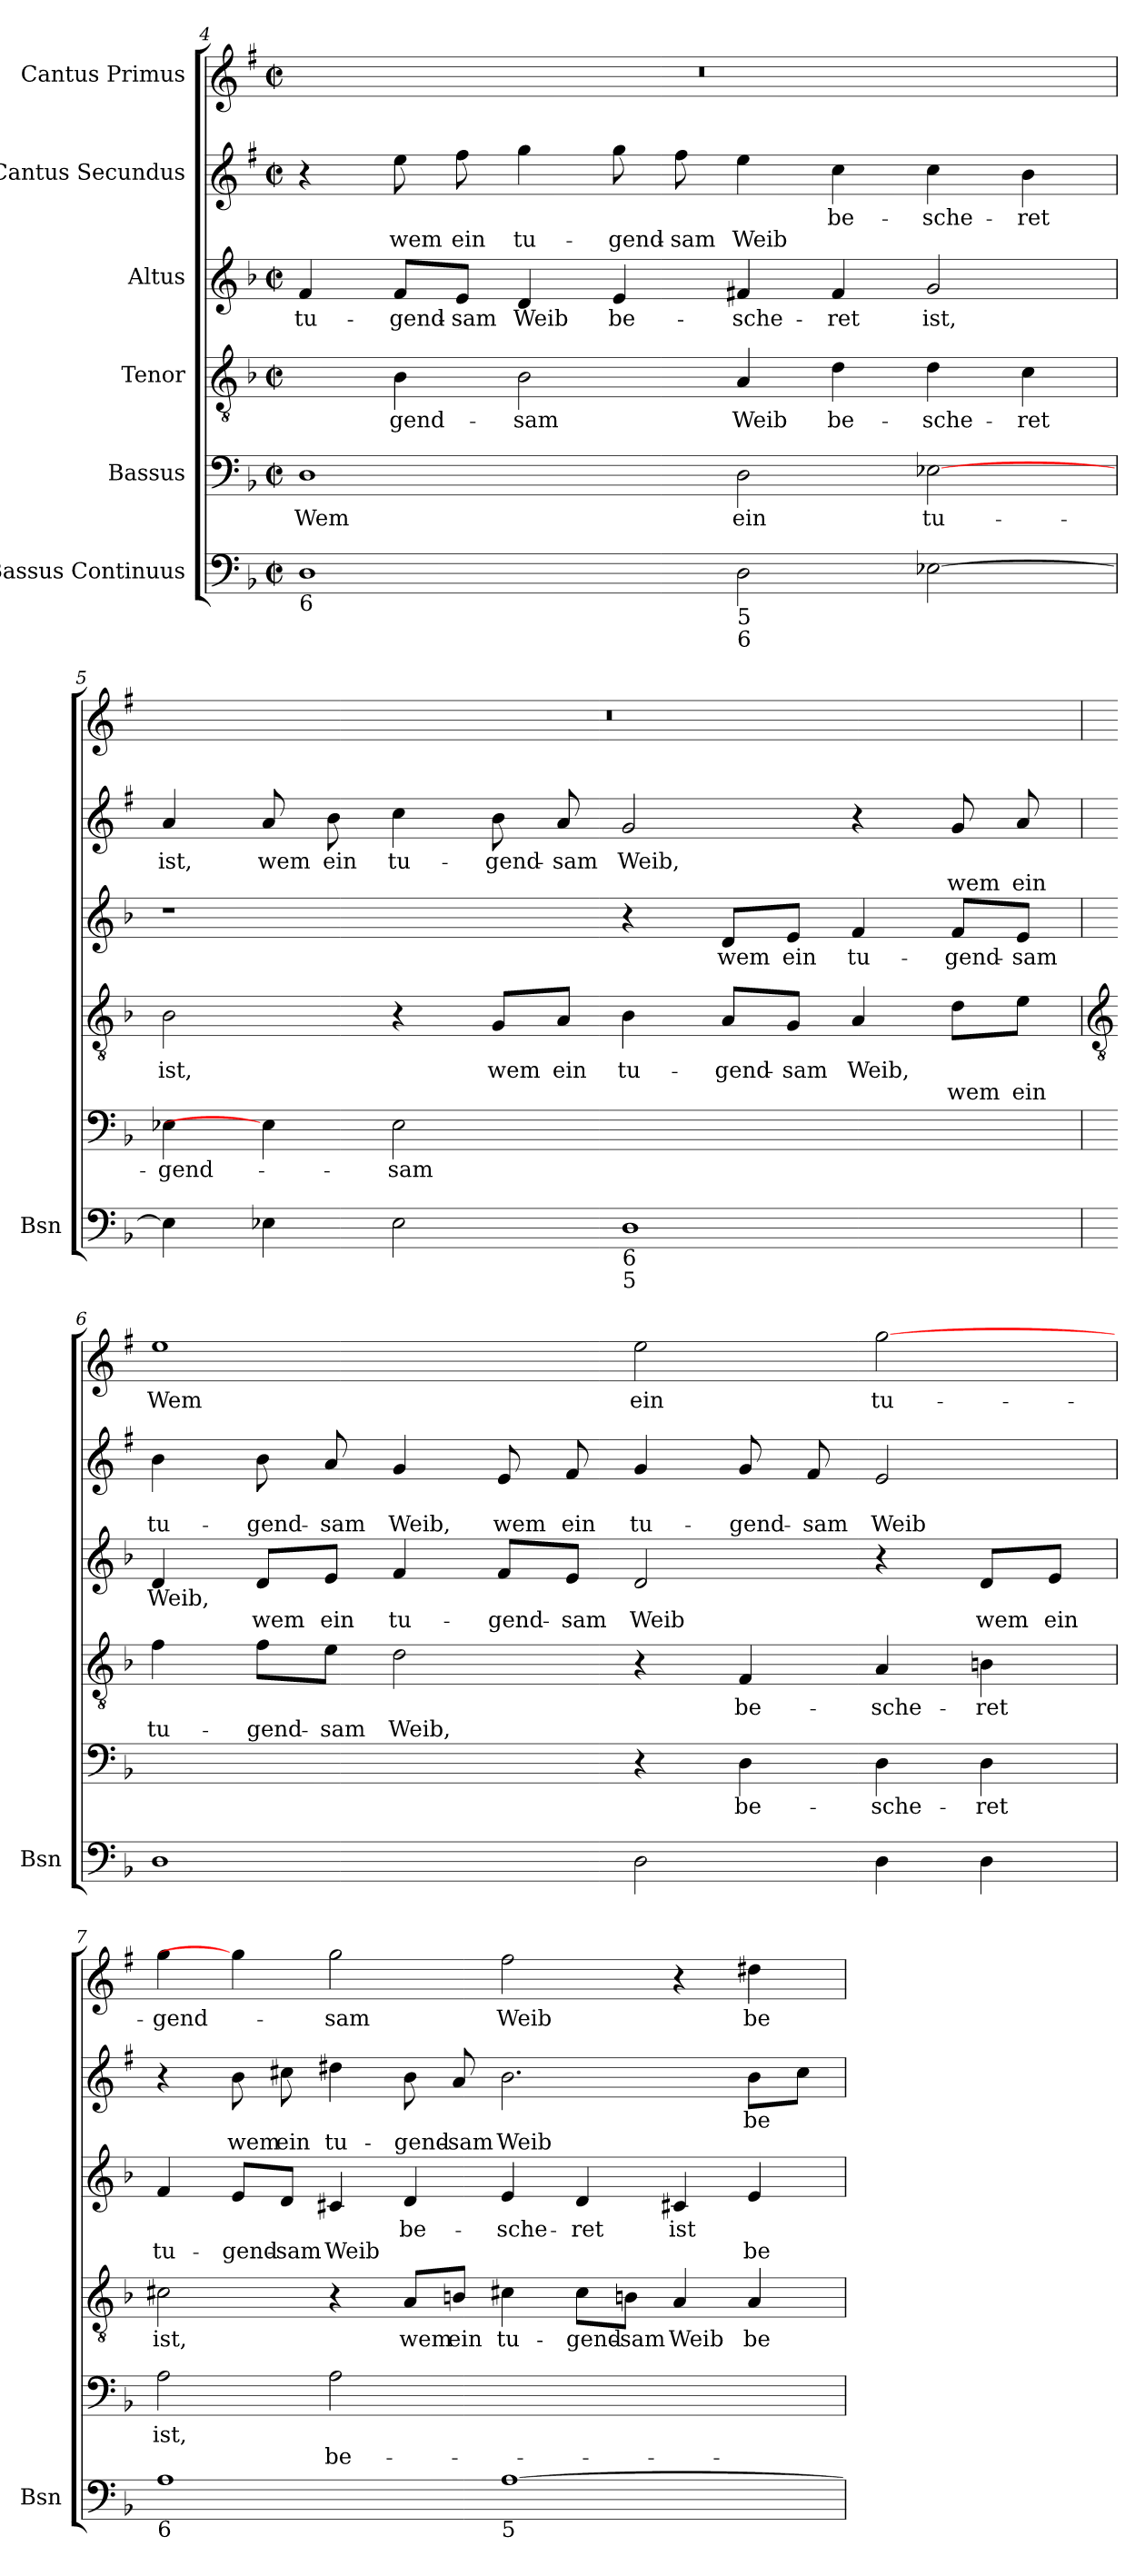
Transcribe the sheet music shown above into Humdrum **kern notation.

**kern	**kern	**text	**text	**kern	**text	**text	**kern	**text	**text	**kern	**text	**text	**kern	**text
*part6	*part5	*part5	*part5	*part4	*part4	*part4	*part3	*part3	*part3	*part2	*part2	*part2	*part1	*part1
*staff6	*staff5	*staff5	*staff5	*staff4	*staff4	*staff4	*staff3	*staff3	*staff3	*staff2	*staff2	*staff2	*staff1	*staff1
*I"Bassus Continuus	*I"Bassus	*	*	*I"Tenor	*	*	*I"Altus	*	*	*I"Cantus Secundus	*	*	*I"Cantus Primus	*
*I'Bsn	*	*	*	*	*	*	*	*	*	*	*	*	*	*
!!LO:LB:g=z
*clefF4	*clefF4	*	*	*clefGv2	*	*	*clefG2	*	*	*clefG2	*	*	*clefG2	*
*	*	*	*	*	*	*	*	*	*	*ITrd1c2	*	*	*ITrd1c2	*
*k[b-]	*k[b-]	*	*	*k[b-]	*	*	*k[b-]	*	*	*k[b-]	*	*	*k[b-]	*
*F:	*F:	*	*	*F:	*	*	*F:	*	*	*F:	*	*	*F:	*
*M4/2	*M4/2	*	*	*M4/2	*	*	*M4/2	*	*	*M4/2	*	*	*M4/2	*
*met(c|)	*met(c|)	*	*	*met(c|)	*	*	*met(c|)	*	*	*met(c|)	*	*	*met(c|)	*
=4	=4	=4	=4	=4	=4	=4	=4	=4	=4	=4	=4	=4	=4	=4
!LO:TX:b:t=6	!	!	!	!	!	!	!	!	!	!	!	!	!	!
!	!	!LO:LY:b	!	!	!	!	!	!LO:LY:b	!	!	!	!	!	!
1D	1D	Wem	.	4B-yy]	.	.	4f	tu-	.	4r	.	.	0r	.
!	!	!	!	!	!LO:LY:b	!	!	!LO:LY:b	!	!	!	!LO:LY:b	!	!
.	.	.	.	4B-	-gend-	.	8f/L	-gend-	.	8dd	.	wem	.	.
!	!	!	!	!	!	!	!	!LO:LY:b	!	!	!	!LO:LY:b	!	!
.	.	.	.	.	.	.	8e/J	-sam	.	8ee	.	ein	.	.
!	!	!	!	!	!LO:LY:b	!	!	!LO:LY:b	!	!	!	!LO:LY:b	!	!
.	.	.	.	2B-	-sam	.	4d	Weib	.	4ff	.	tu-	.	.
!	!	!	!	!	!	!	!	!LO:LY:b	!	!	!	!LO:LY:b	!	!
.	.	.	.	.	.	.	4e	be-	.	8ff	.	-gend-	.	.
!	!	!	!	!	!	!	!	!	!	!	!	!LO:LY:b	!	!
.	.	.	.	.	.	.	.	.	.	8ee	.	-sam	.	.
!LO:TX:b:t=5	!	!	!	!	!	!	!	!	!	!	!	!	!	!
!LO:TX:b:t=6	!	!	!	!	!	!	!	!	!	!	!	!	!	!
!	!	!LO:LY:b	!	!	!LO:LY:b	!	!	!LO:LY:b	!	!	!	!LO:LY:b	!	!
2D	2D	ein	.	4A	Weib	.	4f#X	-sche-	.	4dd	.	Weib	.	.
!	!	!	!	!	!LO:LY:b	!	!	!LO:LY:b	!	!	!LO:LY:b	!	!	!
.	.	.	.	4d	be-	.	4f#	-ret	.	4b-	be-	.	.	.
!	!	!LO:LY:b	!	!	!LO:LY:b	!	!	!LO:LY:b	!	!	!LO:LY:b	!	!	!
[2E-X	[2E-X	tu-	.	4d	-sche-	.	2g	ist,	.	4b-	-sche-	.	.	.
!	!	!	!	!	!LO:LY:b	!	!	!	!	!	!LO:LY:b	!	!	!
.	.	.	.	4c	-ret	.	.	.	.	4a	-ret	.	.	.
=5	=5	=5	=5	=5	=5	=5	=5	=5	=5	=5	=5	=5	=5	=5
!	!	!LO:LY:b	!	!	!LO:LY:b	!	!	!	!	!	!LO:LY:b	!	!	!
4E-]	4E-	-gend-	.	2B-	ist,	.	1r	.	.	4g	ist,	.	0r	.
!	!	!	!	!	!	!	!	!	!	!	!LO:LY:b	!	!	!
4E-	4E-]	.	.	.	.	.	.	.	.	8g	wem	.	.	.
!	!	!	!	!	!	!	!	!	!	!	!LO:LY:b	!	!	!
.	.	.	.	.	.	.	.	.	.	8a	ein	.	.	.
!	!	!LO:LY:b	!	!	!	!	!	!	!	!	!LO:LY:b	!	!	!
2E-	2E-	-sam	.	4r	.	.	.	.	.	4b-	tu-	.	.	.
!	!	!	!	!	!LO:LY:b	!	!	!	!	!	!LO:LY:b	!	!	!
.	.	.	.	8G/L	wem	.	.	.	.	8a	-gend-	.	.	.
!	!	!	!	!	!LO:LY:b	!	!	!	!	!	!LO:LY:b	!	!	!
.	.	.	.	8A/J	ein	.	.	.	.	8g	-sam	.	.	.
!LO:TX:b:t=6	!	!	!	!	!	!	!	!	!	!	!	!	!	!
!LO:TX:b:t=5	!	!	!	!	!	!	!	!	!	!	!	!	!	!
!	!	!LO:LY:b	!	!	!LO:LY:b	!	!	!	!	!	!LO:LY:b	!	!	!
1D	[2Dyy	Weib,	.	4B-	tu-	.	4r	.	.	2f	Weib,	.	.	.
!	!	!	!	!	!LO:LY:b	!	!	!LO:LY:b	!	!	!	!	!	!
.	.	.	.	8A/L	-gend-	.	8d/L	wem	.	.	.	.	.	.
!	!	!	!	!	!LO:LY:b	!	!	!LO:LY:b	!	!	!	!	!	!
.	.	.	.	8G/J	-sam	.	8e/J	ein	.	.	.	.	.	.
!	!	!	!	!	!LO:LY:b	!	!	!LO:LY:b	!	!	!	!	!	!
.	4.Dyy_	.	.	4A	Weib,	.	4f	tu-	.	4r	.	.	.	.
!	!	!	!	!	!	!LO:LY:b	!	!LO:LY:b	!	!	!	!LO:LY:b	!	!
.	.	.	.	8d\L	.	wem	8f/L	-gend-	.	8f	.	wem	.	.
!	!	!	!	!	!	!LO:LY:b	!	!LO:LY:b	!	!	!	!LO:LY:b	!	!
.	8Dyy_	.	.	8e\J	.	ein	8e/J	-sam	.	8g	.	ein	.	.
!!LO:LB:g=z
=6	=6	=6	=6	=6	=6	=6	=6	=6	=6	=6	=6	=6	=6	=6
*	*	*	*	*clefGv2	*	*	*	*	*	*	*	*	*	*
!	!	!	!	!	!	!LO:LY:b	!	!LO:LY:b	!	!	!	!LO:LY:b	!	!LO:LY:b
1D	2Dyy_	.	.	4f	.	tu-	4d	Weib,	.	4a	.	tu-	1dd	Wem
!	!	!	!	!	!	!LO:LY:b	!	!	!LO:LY:b	!	!	!LO:LY:b	!	!
.	.	.	.	8f\L	.	-gend-	8d/L	.	wem	8a	.	-gend-	.	.
!	!	!	!	!	!	!LO:LY:b	!	!	!LO:LY:b	!	!	!LO:LY:b	!	!
.	.	.	.	8e\J	.	-sam	8e/J	.	ein	8g	.	-sam	.	.
!	!	!	!	!	!	!LO:LY:b	!	!	!LO:LY:b	!	!	!LO:LY:b	!	!
.	4.Dyy_	.	.	2d	.	Weib,	4f	.	tu-	4f	.	Weib,	.	.
!	!	!	!	!	!	!	!	!	!LO:LY:b	!	!	!LO:LY:b	!	!
.	.	.	.	.	.	.	8f/L	.	-gend-	8d	.	wem	.	.
!	!	!	!	!	!	!	!	!	!LO:LY:b	!	!	!LO:LY:b	!	!
.	8Dyy]	.	.	.	.	.	8e/J	.	-sam	8e	.	ein	.	.
!	!	!	!	!	!	!	!	!	!LO:LY:b	!	!	!LO:LY:b	!	!LO:LY:b
2D	4r	.	.	4r	.	.	2d	.	Weib	4f	.	tu-	2dd	ein
!	!	!LO:LY:b	!	!	!LO:LY:b	!	!	!	!	!	!	!LO:LY:b	!	!
.	4D	be-	.	4F	be-	.	.	.	.	8f	.	-gend-	.	.
!	!	!	!	!	!	!	!	!	!	!	!	!LO:LY:b	!	!
.	.	.	.	.	.	.	.	.	.	8e	.	-sam	.	.
!	!	!LO:LY:b	!	!	!LO:LY:b	!	!	!	!	!	!	!LO:LY:b	!	!LO:LY:b
4D	4D	-sche-	.	4A	-sche-	.	4r	.	.	2d	.	Weib	[2ff	tu-
!	!	!LO:LY:b	!	!	!LO:LY:b	!	!	!	!LO:LY:b	!	!	!	!	!
4D	4D	-ret	.	4Bn	-ret	.	8d/L	.	wem	.	.	.	.	.
!	!	!	!	!	!	!	!	!	!LO:LY:b	!	!	!	!	!
.	.	.	.	.	.	.	8e/J	.	ein	.	.	.	.	.
=7	=7	=7	=7	=7	=7	=7	=7	=7	=7	=7	=7	=7	=7	=7
!LO:TX:b:t=6	!	!	!	!	!	!	!	!	!	!	!	!	!	!
!	!	!LO:LY:b	!	!	!LO:LY:b	!	!	!	!LO:LY:b	!	!	!	!	!LO:LY:b
1A	2A	ist,	.	2c#X	ist,	.	4f	.	tu-	4r	.	.	4ff	-gend-
!	!	!	!	!	!	!	!	!	!LO:LY:b	!	!	!LO:LY:b	!	!
.	.	.	.	.	.	.	8e/L	.	-gend-	8a	.	wem	4ff]	.
!	!	!	!	!	!	!	!	!	!LO:LY:b	!	!	!LO:LY:b	!	!
.	.	.	.	.	.	.	8d/J	.	-sam	8bn	.	ein	.	.
!	!	!	!LO:LY:b	!	!	!	!	!	!LO:LY:b	!	!	!LO:LY:b	!	!LO:LY:b
.	2A	.	be-	4r	.	.	4c#X	.	Weib	4cc#X	.	tu-	2ff	-sam
!	!	!	!	!	!LO:LY:b	!	!	!LO:LY:b	!	!	!	!LO:LY:b	!	!
.	.	.	.	8A/L	wem	.	4d	be-	.	8a	.	-gend-	.	.
!	!	!	!	!	!LO:LY:b	!	!	!	!	!	!	!LO:LY:b	!	!
.	.	.	.	8Bn/J	ein	.	.	.	.	8g	.	-sam	.	.
!LO:TX:b:t=5	!	!	!	!	!	!	!	!	!	!	!	!	!	!
!	!	!	!LO:LY:b	!	!LO:LY:b	!	!	!LO:LY:b	!	!	!	!LO:LY:b	!	!LO:LY:b
[1A	[2.Ayy	.	-sche-	4c#X	tu-	.	4e	-sche-	.	2.a	.	Weib	2ee	Weib
!	!	!	!	!	!LO:LY:b	!	!	!LO:LY:b	!	!	!	!	!	!
.	.	.	.	8c#\L	-gend-	.	4d	-ret	.	.	.	.	.	.
!	!	!	!	!	!LO:LY:b	!	!	!	!	!	!	!	!	!
.	.	.	.	8Bn\J	-sam	.	.	.	.	.	.	.	.	.
!	!	!	!	!	!LO:LY:b	!	!	!LO:LY:b	!	!	!	!	!	!
.	.	.	.	4A	Weib	.	4c#X	ist	.	.	.	.	4r	.
!	!	!	!	!	!LO:LY:b	!	!	!	!LO:LY:b	!	!LO:LY:b	!	!	!LO:LY:b
.	4Ayy_	.	.	4A	be-	.	4e	.	be-	8aL	be	.	4cc#X	be-
.	.	.	.	.	.	.	.	.	.	8bJ	.	.	.	.
=	=	=	=	=	=	=	=	=	=	=	=	=	=	=
*-	*-	*-	*-	*-	*-	*-	*-	*-	*-	*-	*-	*-	*-	*-
